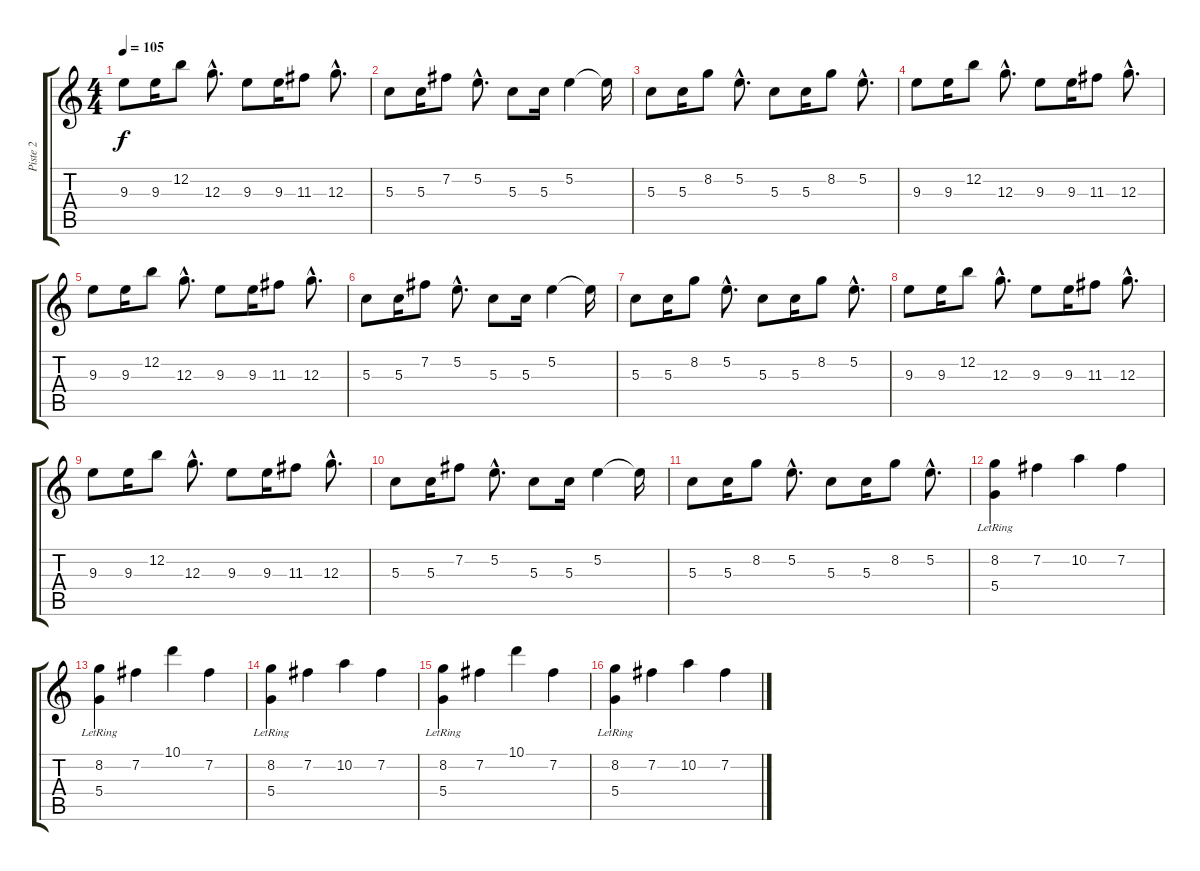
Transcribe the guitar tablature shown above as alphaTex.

\track ("Piste 2" "Piste 2") {instrument acousticguitarsteel}
\staff {score tabs}
\tuning (E4 B3 G3 D3 A2 E2) {hide}
\ts (4 4)
\tempo 105
\clef g2
\ks c
9.3.8{dy f} 9.3.16 12.2.8 12.3{hac}.8{d} 9.3.8 9.3.16 11.3.8 12.3{hac}.8{d} |
5.3.8 5.3.16 7.2.8 5.2{hac}.8{d} 5.3.8 5.3.16 5.2.4 5.2{t}.16 |
5.3.8 5.3.16 8.2.8 5.2{hac}.8{d} 5.3.8 5.3.16 8.2.8 5.2{hac}.8{d} |
9.3.8 9.3.16 12.2.8 12.3{hac}.8{d} 9.3.8 9.3.16 11.3.8 12.3{hac}.8{d} |
9.3.8 9.3.16 12.2.8 12.3{hac}.8{d} 9.3.8 9.3.16 11.3.8 12.3{hac}.8{d} |
5.3.8 5.3.16 7.2.8 5.2{hac}.8{d} 5.3.8 5.3.16 5.2.4 5.2{t}.16 |
5.3.8 5.3.16 8.2.8 5.2{hac}.8{d} 5.3.8 5.3.16 8.2.8 5.2{hac}.8{d} |
9.3.8 9.3.16 12.2.8 12.3{hac}.8{d} 9.3.8 9.3.16 11.3.8 12.3{hac}.8{d} |
9.3.8 9.3.16 12.2.8 12.3{hac}.8{d} 9.3.8 9.3.16 11.3.8 12.3{hac}.8{d} |
5.3.8 5.3.16 7.2.8 5.2{hac}.8{d} 5.3.8 5.3.16 5.2.4 5.2{t}.16 |
5.3.8 5.3.16 8.2.8 5.2{hac}.8{d} 5.3.8 5.3.16 8.2.8 5.2{hac}.8{d} |
(8.2 5.4{lr}).4{instrument acousticgrandpiano} 7.2.4 10.2.4 7.2.4 |
(8.2 5.4{lr}).4 7.2.4 10.1.4 7.2.4 |
(8.2 5.4{lr}).4 7.2.4 10.2.4 7.2.4 |
(8.2 5.4{lr}).4 7.2.4 10.1.4 7.2.4 |
(8.2 5.4{lr}).4 7.2.4 10.2.4 7.2.4
